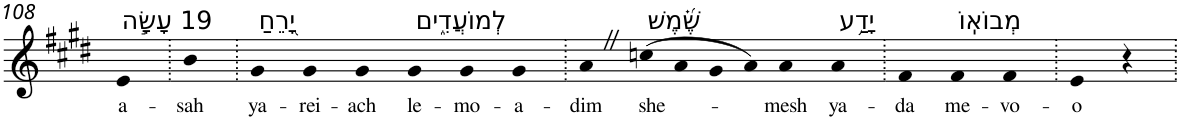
**kern	**text
*part1	*part1
*staff1	*staff1
*I"Piano	*
*I'Pno	*
!!LO:PB:g=z
*clefG2	*
*k[f#c#g#d#]	*
*E:	*
=108	=108
!LO:TX:a:t=19 עָשָׂ֣ה	!
!	!LO:LY:b
4e	a-
=109.	=109.
!	!LO:LY:b
4b	-sah
=110.	=110.
!LO:TX:a:t=יָ֭רֵחַ	!
!	!LO:LY:b
4g#	ya-
!	!LO:LY:b
4g#	-rei-
!	!LO:LY:b
4g#	-ach
!LO:TX:a:t=לְמוֹעֲדִ֑ים	!
!	!LO:LY:b
4g#	le-
!	!LO:LY:b
4g#	-mo-
!	!LO:LY:b
4g#	-a-
=111.	=111.
!	!LO:LY:b
4aZ	-dim
!LO:TX:a:t=שֶׁ֝֗מֶשׁ	!
!	!LO:LY:b
(>8ccn	she-
8a	.
8g#	.
8a)	.
!	!LO:LY:b
4a	-mesh
!LO:TX:a:t=יָדַ֥ע	!
!	!LO:LY:b
4a	ya-
=112.	=112.
!	!LO:LY:b
4f#	-da
!LO:TX:a:t=מְבוֹאֽוֹ	!
!	!LO:LY:b
4f#	me-
!	!LO:LY:b
4f#	-vo-
=113.	=113.
!	!LO:LY:b
4e	-o
4r	.
=.	=.
*-	*-
